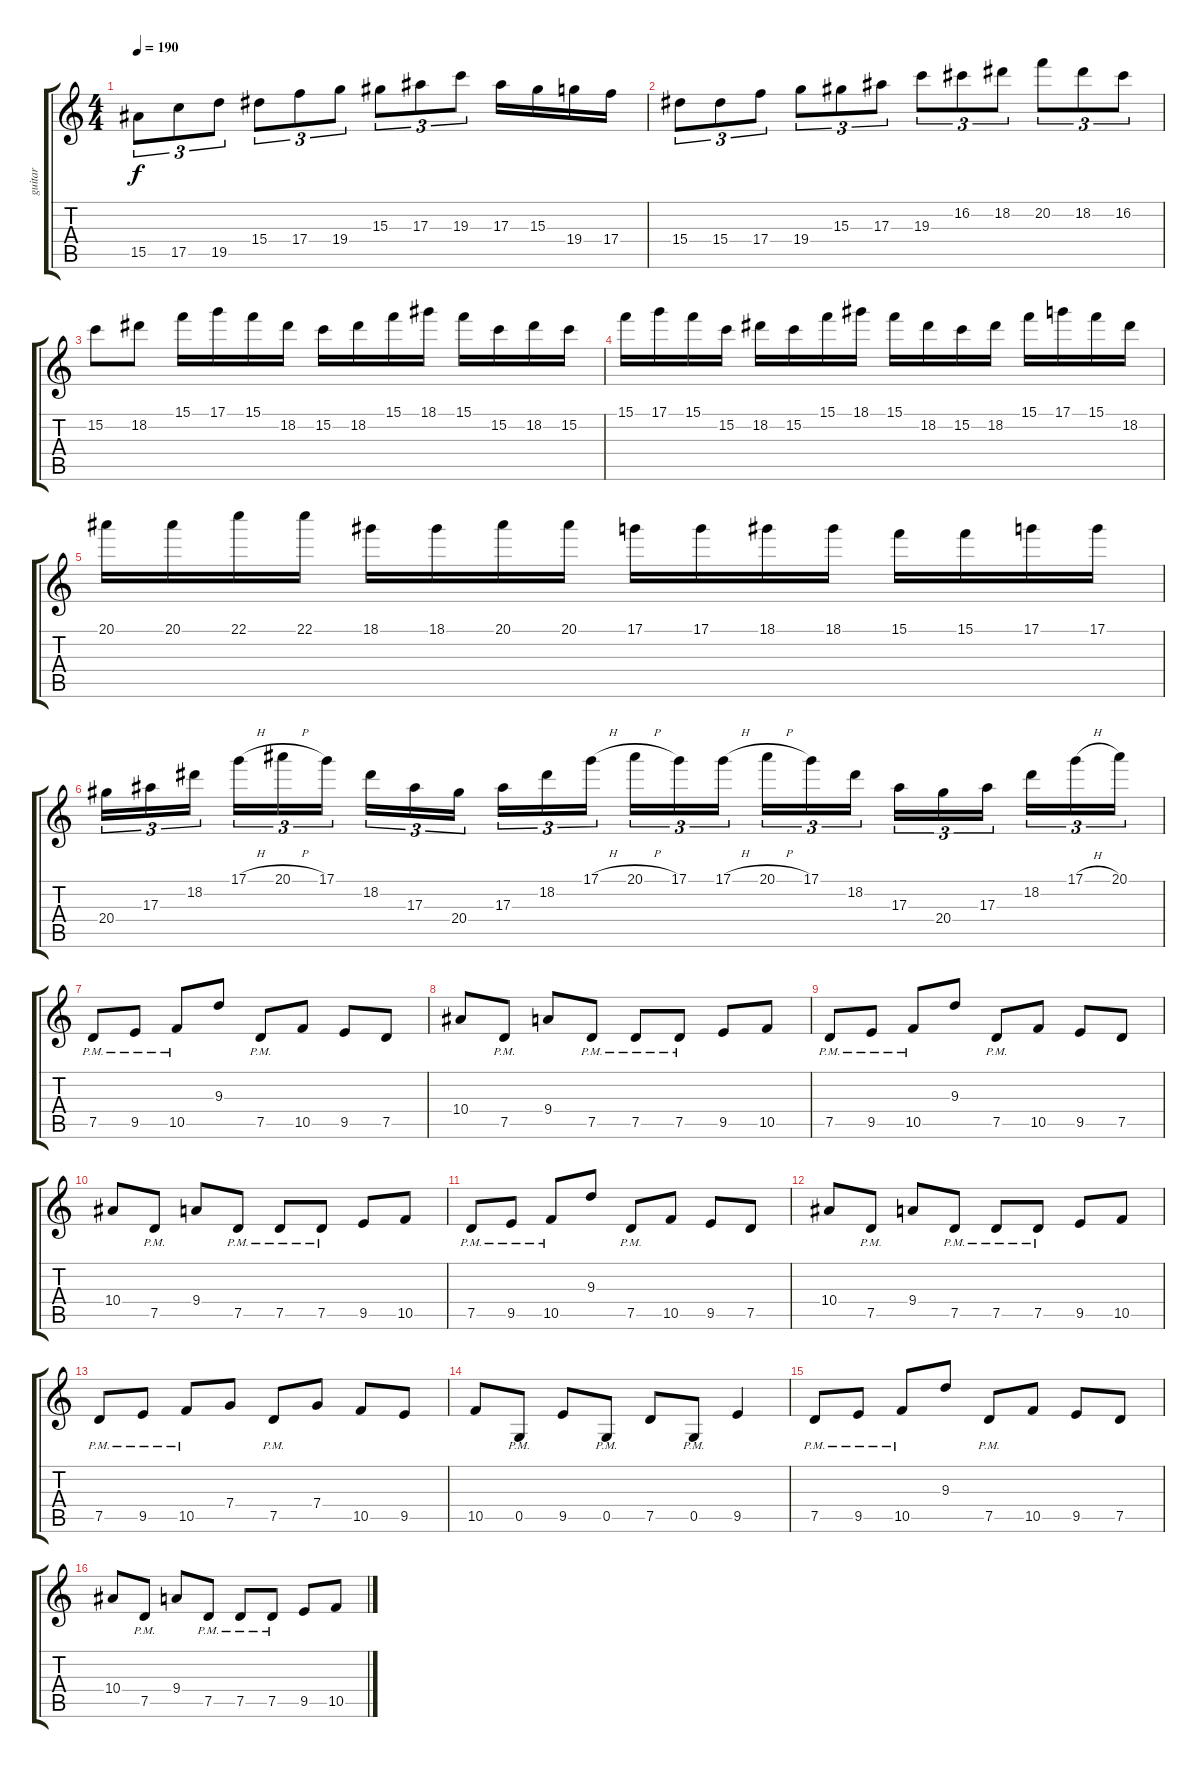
\track ("guitar" "guitar") {instrument distortionguitar}
\staff {score tabs}
\tuning (D4 A3 F3 C3 G2 D2) {hide}
\ts (4 4)
\tempo 190
\clef g2
\ks c
15.5.8{tu (3 2) dy f} 17.5.8{tu (3 2)} 19.5.8{tu (3 2)} 15.4.8{tu (3 2)} 17.4.8{tu (3 2)} 19.4.8{tu (3 2)} 15.3.8{tu (3 2)} 17.3.8{tu (3 2)} 19.3.8{tu (3 2)} 17.3.16 15.3.16 19.4.16 17.4.16 |
15.4.8{tu (3 2)} 15.4.8{tu (3 2)} 17.4.8{tu (3 2)} 19.4.8{tu (3 2)} 15.3.8{tu (3 2)} 17.3.8{tu (3 2)} 19.3.8{tu (3 2)} 16.2.8{tu (3 2)} 18.2.8{tu (3 2)} 20.2.8{tu (3 2)} 18.2.8{tu (3 2)} 16.2.8{tu (3 2)} |
15.2.8 18.2.8 15.1.16 17.1.16 15.1.16 18.2.16 15.2.16 18.2.16 15.1.16 18.1.16 15.1.16 15.2.16 18.2.16 15.2.16 |
15.1.16 17.1.16 15.1.16 15.2.16 18.2.16 15.2.16 15.1.16 18.1.16 15.1.16 18.2.16 15.2.16 18.2.16 15.1.16 17.1.16 15.1.16 18.2.16 |
20.1.16 20.1.16 22.1.16 22.1.16 18.1.16 18.1.16 20.1.16 20.1.16 17.1.16 17.1.16 18.1.16 18.1.16 15.1.16 15.1.16 17.1.16 17.1.16 |
20.4.16{tu (3 2)} 17.3.16{tu (3 2)} 18.2.16{tu (3 2)} 17.1{h}.16{tu (3 2)} 20.1{h}.16{tu (3 2)} 17.1.16{tu (3 2)} 18.2.16{tu (3 2)} 17.3.16{tu (3 2)} 20.4.16{tu (3 2)} 17.3.16{tu (3 2)} 18.2.16{tu (3 2)} 17.1{h}.16{tu (3 2)} 20.1{h}.16{tu (3 2)} 17.1.16{tu (3 2)} 17.1{h}.16{tu (3 2)} 20.1{h}.16{tu (3 2)} 17.1.16{tu (3 2)} 18.2.16{tu (3 2)} 17.3.16{tu (3 2)} 20.4.16{tu (3 2)} 17.3.16{tu (3 2)} 18.2.16{tu (3 2)} 17.1{h}.16{tu (3 2)} 20.1.16{tu (3 2)} |
7.5{pm}.8 9.5{pm}.8 10.5{pm}.8 9.3.8 7.5{pm}.8 10.5.8 9.5.8 7.5.8 |
10.4.8 7.5{pm}.8 9.4.8 7.5{pm}.8 7.5{pm}.8 7.5{pm}.8 9.5.8 10.5.8 |
7.5{pm}.8 9.5{pm}.8 10.5{pm}.8 9.3.8 7.5{pm}.8 10.5.8 9.5.8 7.5.8 |
10.4.8 7.5{pm}.8 9.4.8 7.5{pm}.8 7.5{pm}.8 7.5{pm}.8 9.5.8 10.5.8 |
7.5{pm}.8 9.5{pm}.8 10.5{pm}.8 9.3.8 7.5{pm}.8 10.5.8 9.5.8 7.5.8 |
10.4.8 7.5{pm}.8 9.4.8 7.5{pm}.8 7.5{pm}.8 7.5{pm}.8 9.5.8 10.5.8 |
7.5{pm}.8 9.5{pm}.8 10.5{pm}.8 7.4.8 7.5{pm}.8 7.4.8 10.5.8 9.5.8 |
10.5.8 0.5{pm}.8 9.5.8 0.5{pm}.8 7.5.8 0.5{pm}.8 9.5.4 |
7.5{pm}.8 9.5{pm}.8 10.5{pm}.8 9.3.8 7.5{pm}.8 10.5.8 9.5.8 7.5.8 |
10.4.8 7.5{pm}.8 9.4.8 7.5{pm}.8 7.5{pm}.8 7.5{pm}.8 9.5.8 10.5.8
